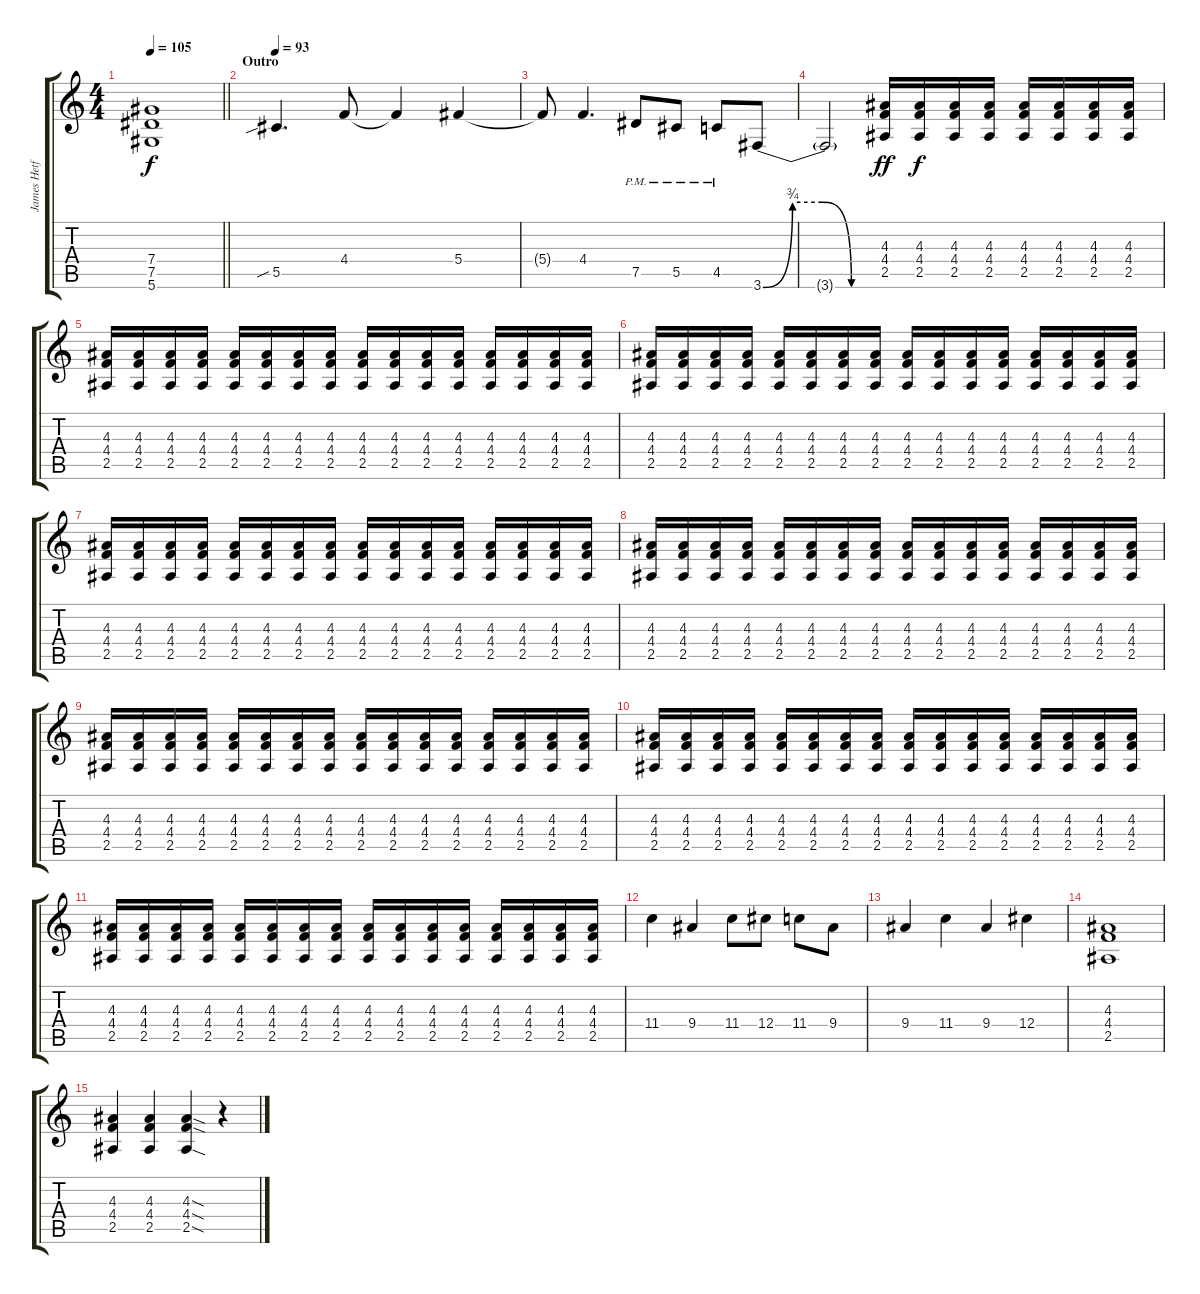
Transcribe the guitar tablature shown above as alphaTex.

\track ("James Hetfield" "James Hetf") {instrument electricguitarclean}
\staff {score tabs}
\tuning (Eb4 Bb3 Gb3 Db3 Ab2 Eb2) {hide}
\ts (4 4)
\tempo 105
\clef g2
\barLineRight lightlight
\ks c
(7.4{t} 7.5{t} 5.6{t}).1{dy f} |
\section ("" "Outro")
\tempo 93
5.5{sib}.4{d} 4.4.8 4.4{t}.4 5.4.4 |
5.4{t}.8 4.4.4{d} 7.5{pm}.8 5.5{pm}.8 4.5{pm}.8 3.6{be (custom 0 0 15 3 30 3 45 0 60 0)}.8 |
3.6{t}.2 (4.3 4.4 2.5).16{dy ff} (4.3 4.4 2.5).16{dy f} (4.3 4.4 2.5).16 (4.3 4.4 2.5).16 (4.3 4.4 2.5).16 (4.3 4.4 2.5).16 (4.3 4.4 2.5).16 (4.3 4.4 2.5).16 |
(4.3 4.4 2.5).16 (4.3 4.4 2.5).16 (4.3 4.4 2.5).16 (4.3 4.4 2.5).16 (4.3 4.4 2.5).16 (4.3 4.4 2.5).16 (4.3 4.4 2.5).16 (4.3 4.4 2.5).16 (4.3 4.4 2.5).16 (4.3 4.4 2.5).16 (4.3 4.4 2.5).16 (4.3 4.4 2.5).16 (4.3 4.4 2.5).16 (4.3 4.4 2.5).16 (4.3 4.4 2.5).16 (4.3 4.4 2.5).16 |
(4.3 4.4 2.5).16 (4.3 4.4 2.5).16 (4.3 4.4 2.5).16 (4.3 4.4 2.5).16 (4.3 4.4 2.5).16 (4.3 4.4 2.5).16 (4.3 4.4 2.5).16 (4.3 4.4 2.5).16 (4.3 4.4 2.5).16 (4.3 4.4 2.5).16 (4.3 4.4 2.5).16 (4.3 4.4 2.5).16 (4.3 4.4 2.5).16 (4.3 4.4 2.5).16 (4.3 4.4 2.5).16 (4.3 4.4 2.5).16 |
(4.3 4.4 2.5).16 (4.3 4.4 2.5).16 (4.3 4.4 2.5).16 (4.3 4.4 2.5).16 (4.3 4.4 2.5).16 (4.3 4.4 2.5).16 (4.3 4.4 2.5).16 (4.3 4.4 2.5).16 (4.3 4.4 2.5).16 (4.3 4.4 2.5).16 (4.3 4.4 2.5).16 (4.3 4.4 2.5).16 (4.3 4.4 2.5).16 (4.3 4.4 2.5).16 (4.3 4.4 2.5).16 (4.3 4.4 2.5).16 |
(4.3 4.4 2.5).16 (4.3 4.4 2.5).16 (4.3 4.4 2.5).16 (4.3 4.4 2.5).16 (4.3 4.4 2.5).16 (4.3 4.4 2.5).16 (4.3 4.4 2.5).16 (4.3 4.4 2.5).16 (4.3 4.4 2.5).16 (4.3 4.4 2.5).16 (4.3 4.4 2.5).16 (4.3 4.4 2.5).16 (4.3 4.4 2.5).16 (4.3 4.4 2.5).16 (4.3 4.4 2.5).16 (4.3 4.4 2.5).16 |
(4.3 4.4 2.5).16 (4.3 4.4 2.5).16 (4.3 4.4 2.5).16 (4.3 4.4 2.5).16 (4.3 4.4 2.5).16 (4.3 4.4 2.5).16 (4.3 4.4 2.5).16 (4.3 4.4 2.5).16 (4.3 4.4 2.5).16 (4.3 4.4 2.5).16 (4.3 4.4 2.5).16 (4.3 4.4 2.5).16 (4.3 4.4 2.5).16 (4.3 4.4 2.5).16 (4.3 4.4 2.5).16 (4.3 4.4 2.5).16 |
(4.3 4.4 2.5).16 (4.3 4.4 2.5).16 (4.3 4.4 2.5).16 (4.3 4.4 2.5).16 (4.3 4.4 2.5).16 (4.3 4.4 2.5).16 (4.3 4.4 2.5).16 (4.3 4.4 2.5).16 (4.3 4.4 2.5).16 (4.3 4.4 2.5).16 (4.3 4.4 2.5).16 (4.3 4.4 2.5).16 (4.3 4.4 2.5).16 (4.3 4.4 2.5).16 (4.3 4.4 2.5).16 (4.3 4.4 2.5).16 |
(4.3 4.4 2.5).16 (4.3 4.4 2.5).16 (4.3 4.4 2.5).16 (4.3 4.4 2.5).16 (4.3 4.4 2.5).16 (4.3 4.4 2.5).16 (4.3 4.4 2.5).16 (4.3 4.4 2.5).16 (4.3 4.4 2.5).16 (4.3 4.4 2.5).16 (4.3 4.4 2.5).16 (4.3 4.4 2.5).16 (4.3 4.4 2.5).16 (4.3 4.4 2.5).16 (4.3 4.4 2.5).16 (4.3 4.4 2.5).16 |
11.4.4 9.4.4 11.4.8 12.4.8 11.4.8 9.4.8 |
9.4.4 11.4.4 9.4.4 12.4.4 |
(4.3 4.4 2.5).1 |
(4.3 4.4 2.5).4 (4.3 4.4 2.5).4 (4.3{sod} 4.4{sod} 2.5{sod}).4 r.4
